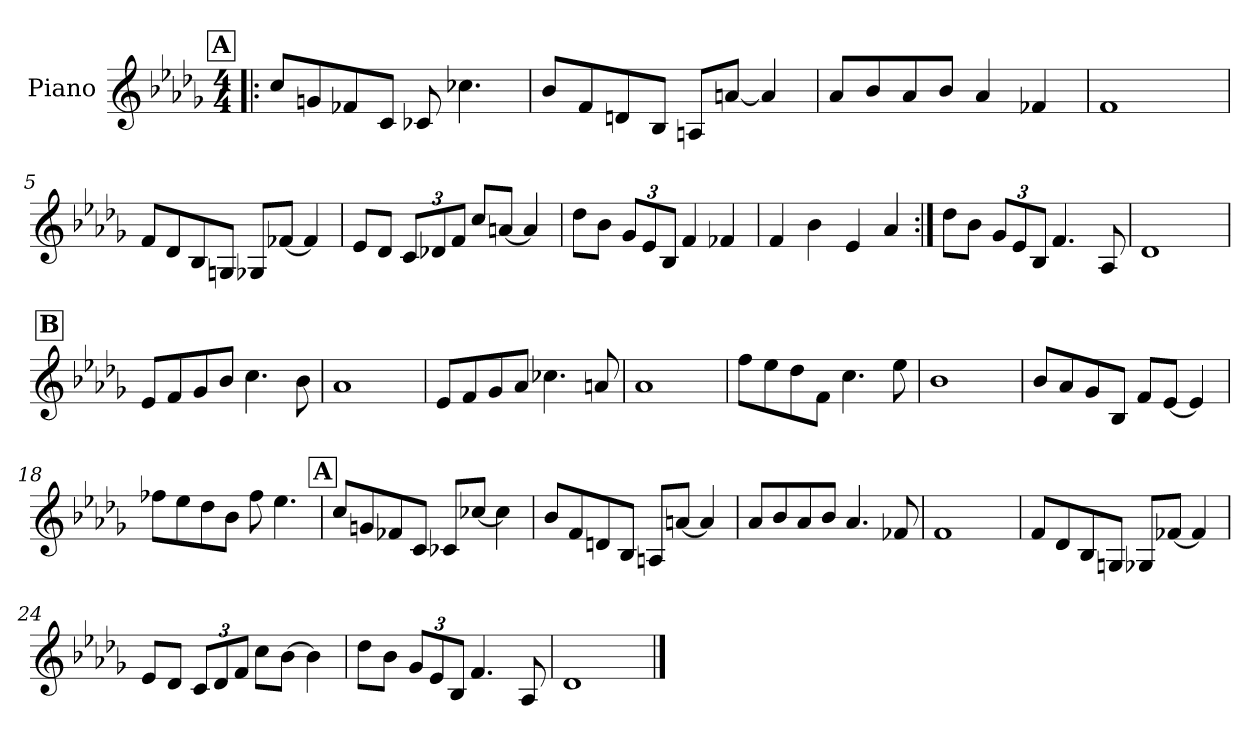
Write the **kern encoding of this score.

**kern
*part1
*staff1
*I"Piano
*clefG2
*k[b-e-a-d-g-]
*M4/4
*MM80
!!LO:REH:place=s1:a:fs=12:t=A
=1!|:
8cc/L
8gn/
8f-X/
8c/J
8c-X/
4.cc-X\
=2
8b-/L
8f/
8dn/
8B-/J
8An/L
[8an/J
4a/]
=3
8a-/L
8b-/
8a-/
8b-/J
4a-/
4f-X/
=4
1f
!!LO:LB:g=z
=5
8f/L
8d-/
8B-/
8Gn/J
8G-X/L
[8f-X/J
4f-/]
=6
8e-/L
8d-/J
*Xbrackettup
12c/L
12d-X/
12f/J
8cc/L
[8an/J
4a/]
=7
8dd-\L
8b-\J
12g-/L
12e-/
12B-/J
4f/
4f-X/
!!LO:LB:g=z
=8
4f/
4b-\
4e-/
4a-/
=9:|!
8dd-\L
8b-\J
12g-/L
12e-/
12B-/J
4.f/
8A-/
=10
1d-
!!LO:LB:g=z
!!LO:REH:place=s1:a:fs=12:t=B
=11
8e-/L
8f/
8g-/
8b-/J
4.cc\
8b-\
=12
1a-
=13
8e-/L
8f/
8g-/
8a-/J
4.cc-X\
8an/
=14
1a-
!!LO:LB:g=z
=15
8ff\L
8ee-\
8dd-\
8f\J
4.cc\
8ee-\
=16
1b-
=17
8b-/L
8a-/
8g-/
8B-/J
8f/L
[8e-/J
4e-/]
=18
8ff-X\L
8ee-\
8dd-\
8b-\J
8ff-\
4.ee-\
!!LO:LB:g=z
!!LO:REH:place=s1:a:fs=12:t=A
=19
8cc/L
8gn/
8f-X/
8c/J
8c-X/L
[8cc-X/J
4cc-\]
=20
8b-/L
8f/
8dn/
8B-/J
8An/L
[8an/J
4a/]
=21
8a-/L
8b-/
8a-/
8b-/J
4.a-/
8f-X/
=22
1f
!!LO:LB:g=z
=23
8f/L
8d-/
8B-/
8Gn/J
8G-X/L
[8f-X/J
4f-/]
=24
8e-/L
8d-/J
12c/L
12d-/
12f/J
8cc\L
[8b-\J
4b-\]
=25
8dd-\L
8b-\J
12g-/L
12e-/
12B-/J
4.f/
8A-/
=26
1d-
==
*-
